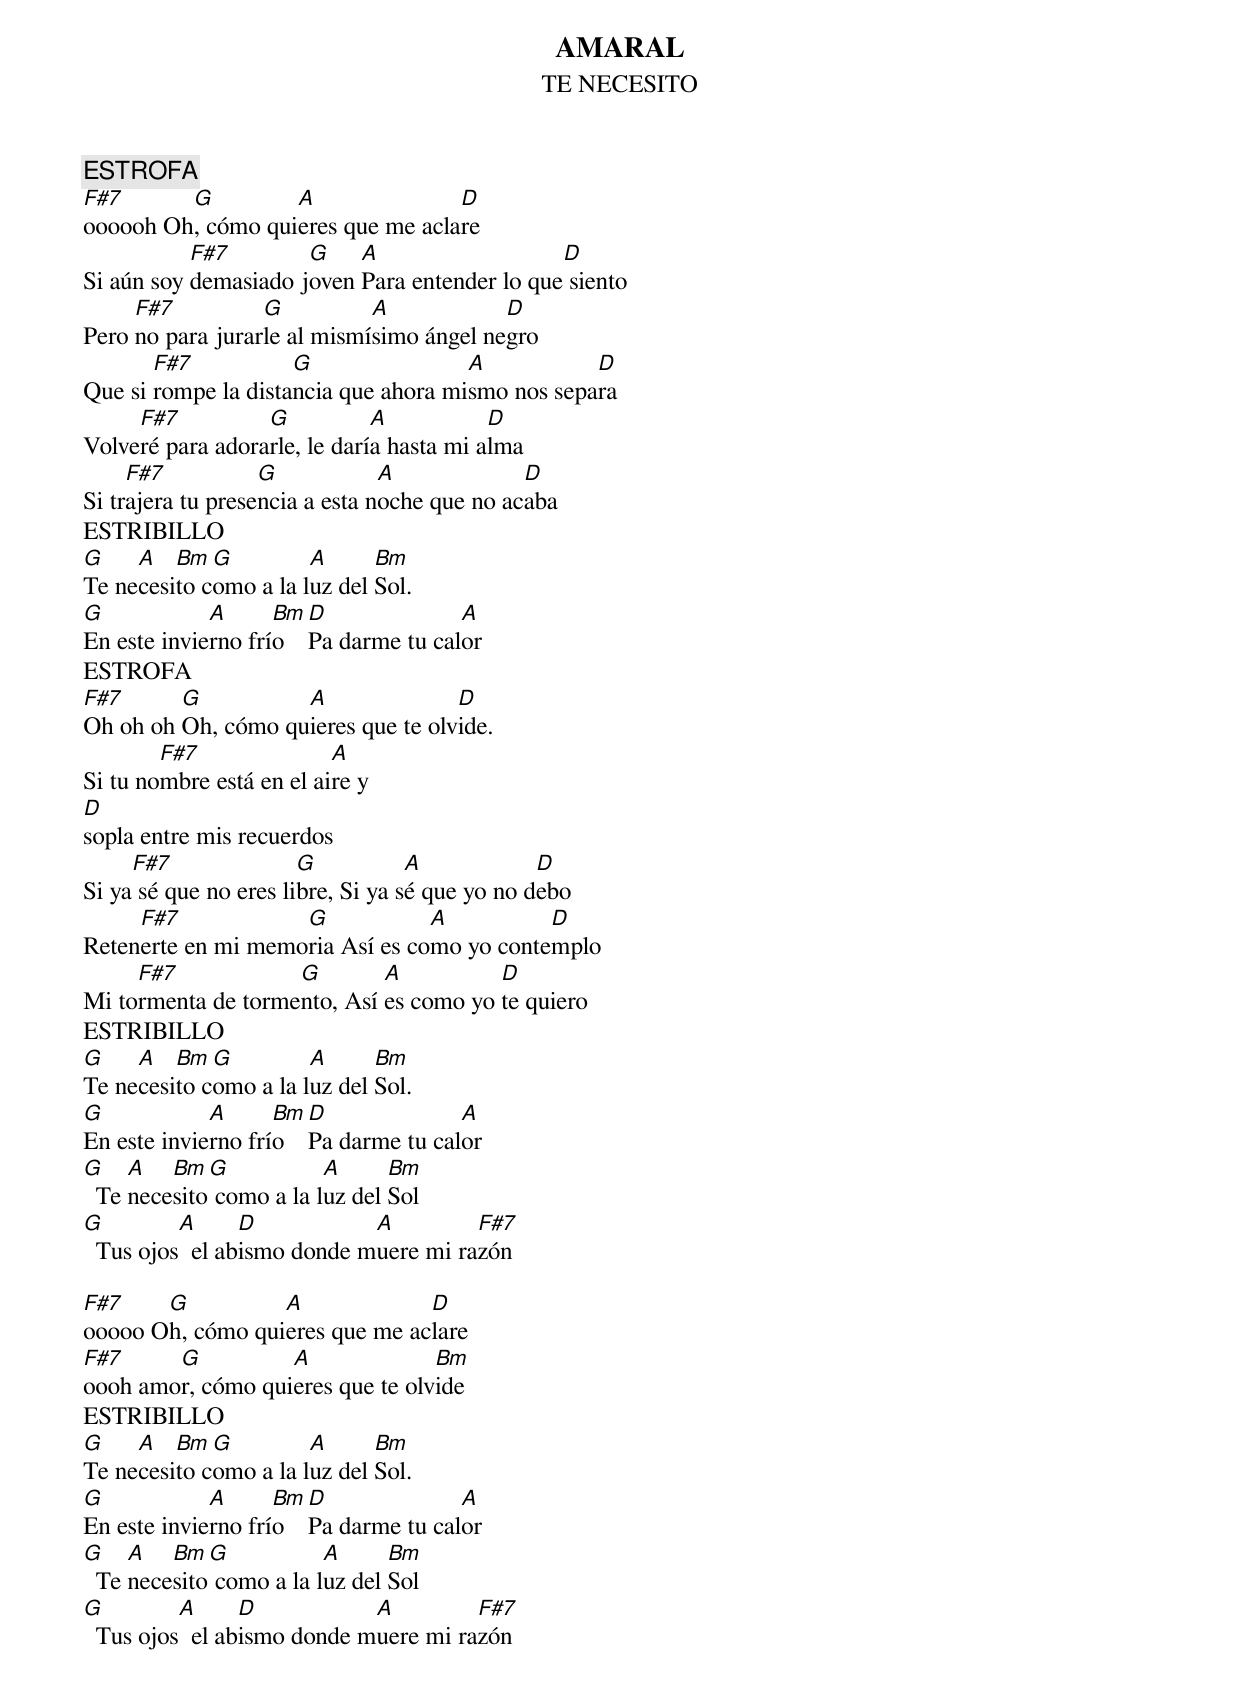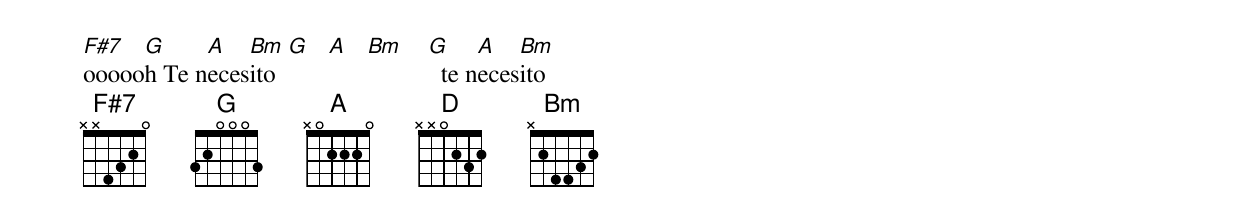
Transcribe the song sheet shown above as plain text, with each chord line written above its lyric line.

AMARAL
TE NECESITO
ESTROFA
F#7      G         A               D
oooooh Oh, cómo quieres que me aclare
           F#7        G	   A                   D
Si aún soy demasiado joven Para entender lo que siento
     F#7          G          A            D
Pero no para jurarle al mismísimo ángel negro
       F#7           G                A           D
Que si rompe la distancia que ahora mismo nos separa
     F#7          G           A           D
Volveré para adorarle, le daría hasta mi alma
     F#7           G            A             D
Si trajera tu presencia a esta noche que no acaba
ESTRIBILLO
G    A   Bm  G         A      Bm
Te necesito como a la luz del Sol.
G            A      Bm  D              A
En este invierno frío   Pa darme tu calor
ESTROFA
F#7      G          A               D
Oh oh oh Oh, cómo quieres que te olvide.
        F#7               A
Si tu nombre está en el aire y
D
sopla entre mis recuerdos
     F#7               G           A            D
Si ya sé que no eres libre, Si ya sé que yo no debo
     F#7            G            A          D
Retenerte en mi memoria Así es como yo contemplo
     F#7            G        A          D
Mi tormenta de tormento, Así es como yo te quiero
ESTRIBILLO
G    A   Bm  G         A      Bm
Te necesito como a la luz del Sol.
G            A      Bm  D              A
En este invierno frío   Pa darme tu calor
G    A   Bm  G           A      Bm
  Te necesito como a la luz del Sol
G         A      D           A         F#7
  Tus ojos  el abismo donde muere mi razón

F#7    G          A             D
ooooo Oh, cómo quieres que me aclare
F#7     G          A              Bm
oooh amor, cómo quieres que te olvide
ESTRIBILLO
G    A   Bm  G         A      Bm
Te necesito como a la luz del Sol.
G            A      Bm  D              A
En este invierno frío   Pa darme tu calor
G    A   Bm  G           A      Bm
  Te necesito como a la luz del Sol
G         A      D           A         F#7
  Tus ojos  el abismo donde muere mi razón
F#7  G     A   Bm   G  A  Bm  G     A   Bm
oooooh Te necesito              te necesito
